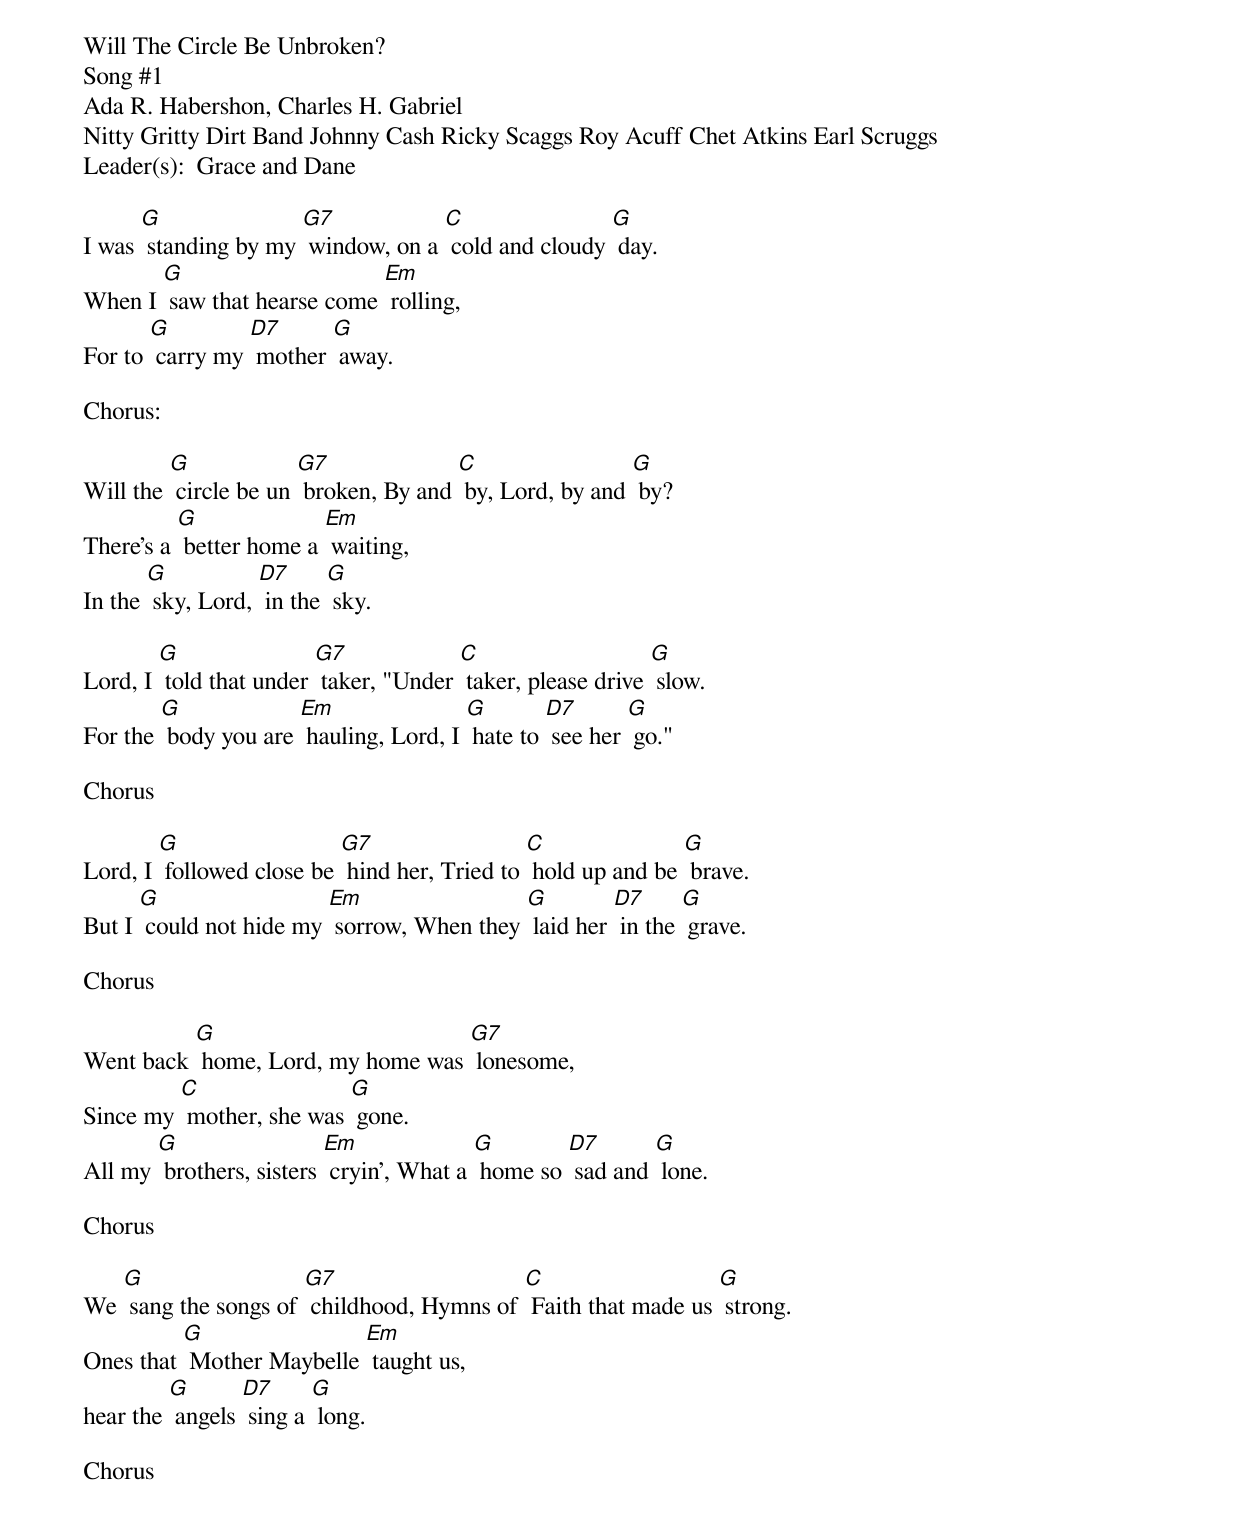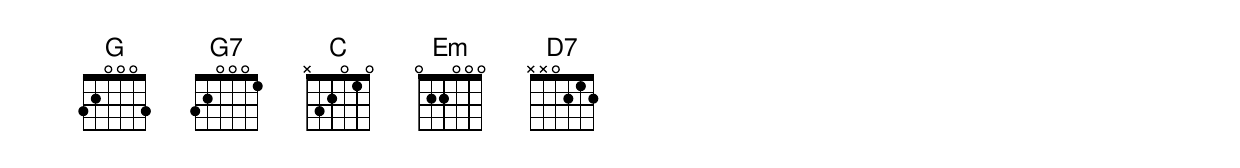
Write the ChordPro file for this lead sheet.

Will The Circle Be Unbroken?
Song #1
Ada R. Habershon, Charles H. Gabriel
Nitty Gritty Dirt Band Johnny Cash Ricky Scaggs Roy Acuff Chet Atkins Earl Scruggs
Leader(s):  Grace and Dane

I was [G] standing by my [G7] window, on a [C] cold and cloudy [G] day.
When I [G] saw that hearse come [Em] rolling,
For to [G] carry my [D7] mother [G] away.

Chorus:

Will the [G] circle be un [G7] broken, By and [C] by, Lord, by and [G] by?
There's a [G] better home a [Em] waiting,
In the [G] sky, Lord, [D7] in the [G] sky.

Lord, I [G] told that under [G7] taker, "Under [C] taker, please drive [G] slow.
For the [G] body you are [Em] hauling, Lord, I [G] hate to [D7] see her [G] go."

Chorus

Lord, I [G] followed close be [G7] hind her, Tried to [C] hold up and be [G] brave.
But I [G] could not hide my [Em] sorrow, When they [G] laid her [D7] in the [G] grave.

Chorus

Went back [G] home, Lord, my home was [G7] lonesome,
Since my [C] mother, she was [G] gone.
All my [G] brothers, sisters [Em] cryin', What a [G] home so [D7] sad and [G] lone.

Chorus

We [G] sang the songs of [G7] childhood, Hymns of [C] Faith that made us [G] strong.
Ones that [G] Mother Maybelle [Em] taught us,
hear the [G] angels [D7] sing a [G] long.

Chorus
